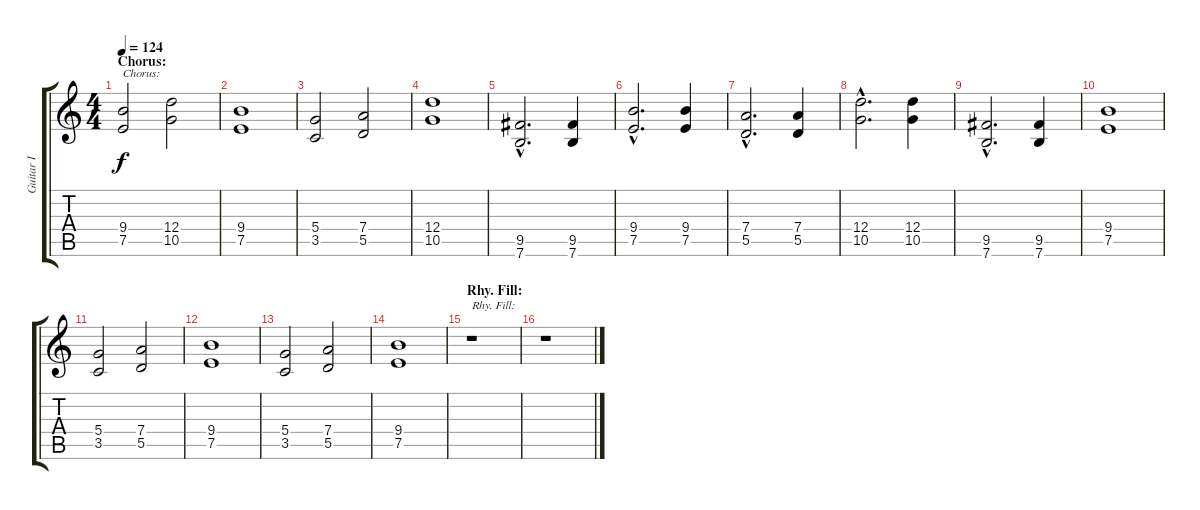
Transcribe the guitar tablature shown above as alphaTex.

\track ("Guitar I" "Guitar I") {instrument distortionguitar}
\staff {score tabs}
\tuning (E4 B3 G3 D3 A2 E2) {hide}
\ts (4 4)
\section ("" "Chorus:")
\tempo 124
\clef g2
\ks c
(9.4 7.5).2{txt "Chorus:" dy f} (12.4 10.5).2 |
(9.4 7.5).1 |
(5.4 3.5).2 (7.4 5.5).2 |
(12.4 10.5).1 |
(9.5{hac} 7.6{hac}).2{d} (9.5 7.6).4 |
(9.4{hac} 7.5{hac}).2{d} (9.4 7.5).4 |
(7.4{hac} 5.5{hac}).2{d} (7.4 5.5).4 |
(12.4{hac} 10.5{hac}).2{d} (12.4 10.5).4 |
(9.5{hac} 7.6{hac}).2{d} (9.5 7.6).4 |
(9.4 7.5).1 |
(5.4 3.5).2 (7.4 5.5).2 |
(9.4 7.5).1 |
(5.4 3.5).2 (7.4 5.5).2 |
(9.4 7.5).1 |
\section ("" "Rhy. Fill:")
r.1{txt "Rhy. Fill:"} |
r.1
